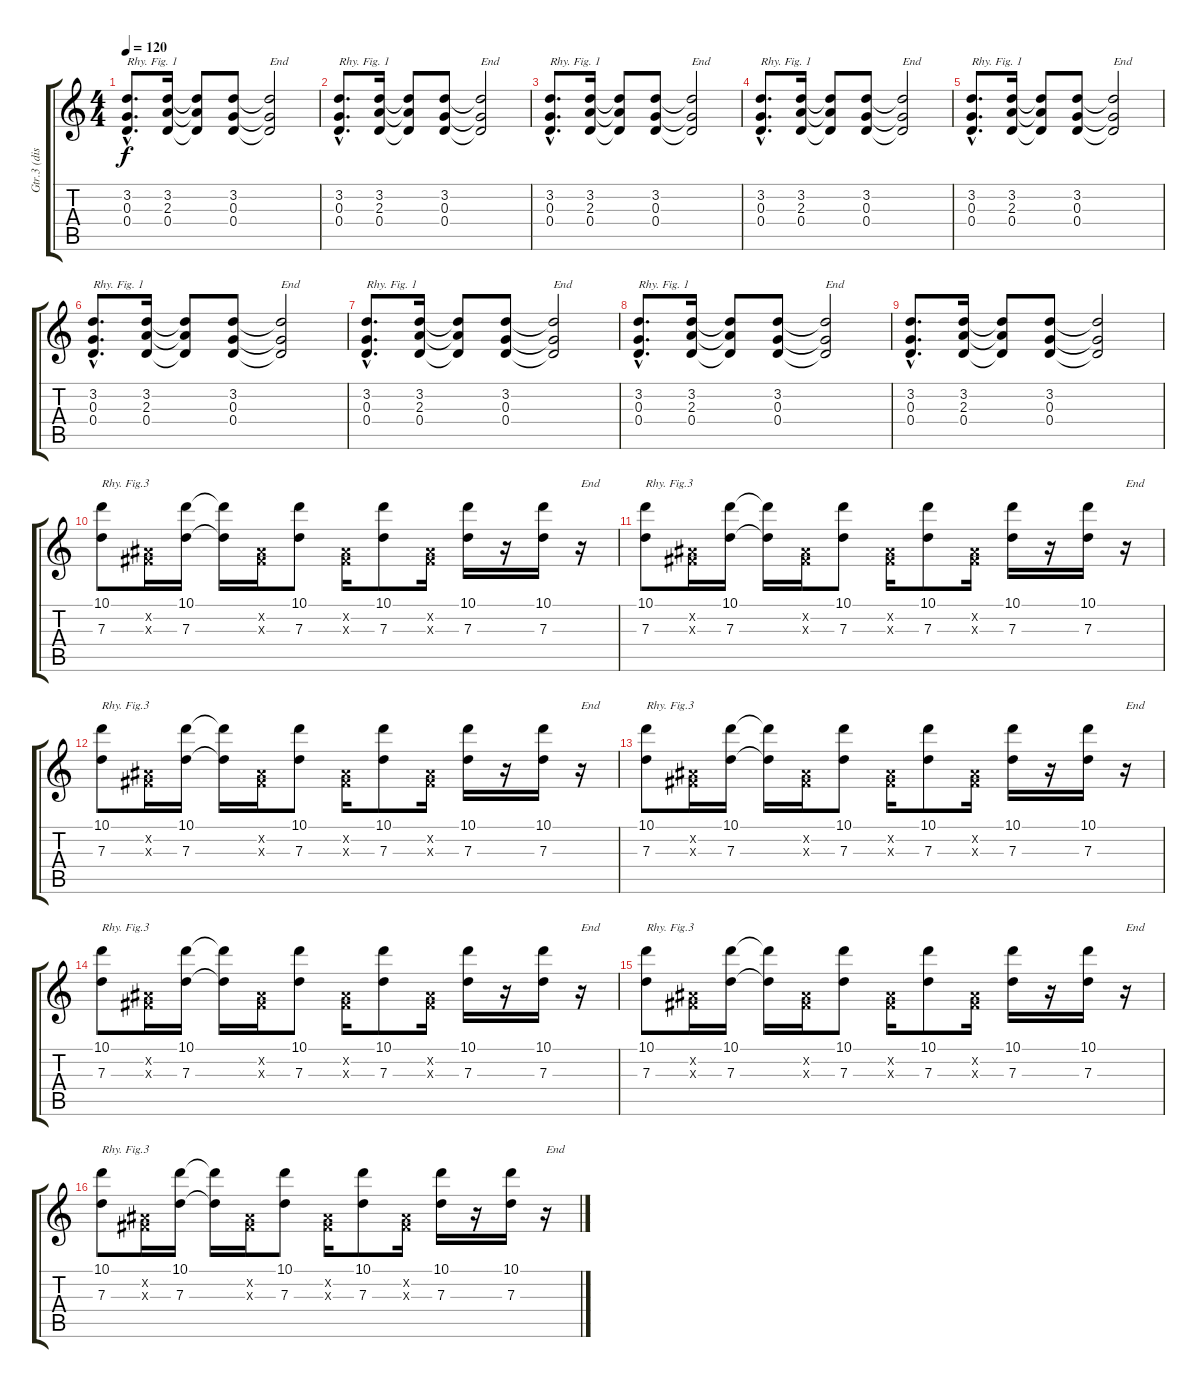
\track ("Gtr.3 (dist.)" "Gtr.3 (dis") {instrument distortionguitar}
\staff {score tabs}
\tuning (E4 B3 G3 D3 A2 E2) {hide}
\ts (4 4)
\tempo 120
\clef g2
\ks c
(3.2{hac} 0.3{hac} 0.4{hac}).8{d txt "Rhy. Fig. 1" dy f} (3.2 2.3 0.4).16 (3.2{t} 2.3{t} 0.4{t}).8 (3.2 0.3 0.4).8 (3.2{t} 0.3{t} 0.4{t}).2{txt "End"} |
(3.2{hac} 0.3{hac} 0.4{hac}).8{d txt "Rhy. Fig. 1"} (3.2 2.3 0.4).16 (3.2{t} 2.3{t} 0.4{t}).8 (3.2 0.3 0.4).8 (3.2{t} 0.3{t} 0.4{t}).2{txt "End"} |
(3.2{hac} 0.3{hac} 0.4{hac}).8{d txt "Rhy. Fig. 1"} (3.2 2.3 0.4).16 (3.2{t} 2.3{t} 0.4{t}).8 (3.2 0.3 0.4).8 (3.2{t} 0.3{t} 0.4{t}).2{txt "End"} |
(3.2{hac} 0.3{hac} 0.4{hac}).8{d txt "Rhy. Fig. 1"} (3.2 2.3 0.4).16 (3.2{t} 2.3{t} 0.4{t}).8 (3.2 0.3 0.4).8 (3.2{t} 0.3{t} 0.4{t}).2{txt "End"} |
(3.2{hac} 0.3{hac} 0.4{hac}).8{d txt "Rhy. Fig. 1"} (3.2 2.3 0.4).16 (3.2{t} 2.3{t} 0.4{t}).8 (3.2 0.3 0.4).8 (3.2{t} 0.3{t} 0.4{t}).2{txt "End"} |
(3.2{hac} 0.3{hac} 0.4{hac}).8{d txt "Rhy. Fig. 1"} (3.2 2.3 0.4).16 (3.2{t} 2.3{t} 0.4{t}).8 (3.2 0.3 0.4).8 (3.2{t} 0.3{t} 0.4{t}).2{txt "End"} |
(3.2{hac} 0.3{hac} 0.4{hac}).8{d txt "Rhy. Fig. 1"} (3.2 2.3 0.4).16 (3.2{t} 2.3{t} 0.4{t}).8 (3.2 0.3 0.4).8 (3.2{t} 0.3{t} 0.4{t}).2{txt "End"} |
(3.2{hac} 0.3{hac} 0.4{hac}).8{d txt "Rhy. Fig. 1"} (3.2 2.3 0.4).16 (3.2{t} 2.3{t} 0.4{t}).8 (3.2 0.3 0.4).8 (3.2{t} 0.3{t} 0.4{t}).2{txt "End"} |
(3.2{hac} 0.3{hac} 0.4{hac}).8{d} (3.2 2.3 0.4).16 (3.2{t} 2.3{t} 0.4{t}).8 (3.2 0.3 0.4).8 (3.2{t} 0.3{t} 0.4{t}).2 |
(10.1 7.3).8{txt "Rhy. Fig.3"} (-1.2{x} -1.3{x}).16 (10.1 7.3).16 (10.1{t} 7.3{t}).16 (-1.2{x} -1.3{x}).16 (10.1 7.3).8 (-1.2{x} -1.3{x}).16 (10.1 7.3).8 (-1.2{x} -1.3{x}).16 (10.1 7.3).16 r.16 (10.1 7.3).16 r.16{txt "End"} |
(10.1 7.3).8{txt "Rhy. Fig.3"} (-1.2{x} -1.3{x}).16 (10.1 7.3).16 (10.1{t} 7.3{t}).16 (-1.2{x} -1.3{x}).16 (10.1 7.3).8 (-1.2{x} -1.3{x}).16 (10.1 7.3).8 (-1.2{x} -1.3{x}).16 (10.1 7.3).16 r.16 (10.1 7.3).16 r.16{txt "End"} |
(10.1 7.3).8{txt "Rhy. Fig.3"} (-1.2{x} -1.3{x}).16 (10.1 7.3).16 (10.1{t} 7.3{t}).16 (-1.2{x} -1.3{x}).16 (10.1 7.3).8 (-1.2{x} -1.3{x}).16 (10.1 7.3).8 (-1.2{x} -1.3{x}).16 (10.1 7.3).16 r.16 (10.1 7.3).16 r.16{txt "End"} |
(10.1 7.3).8{txt "Rhy. Fig.3"} (-1.2{x} -1.3{x}).16 (10.1 7.3).16 (10.1{t} 7.3{t}).16 (-1.2{x} -1.3{x}).16 (10.1 7.3).8 (-1.2{x} -1.3{x}).16 (10.1 7.3).8 (-1.2{x} -1.3{x}).16 (10.1 7.3).16 r.16 (10.1 7.3).16 r.16{txt "End"} |
(10.1 7.3).8{txt "Rhy. Fig.3"} (-1.2{x} -1.3{x}).16 (10.1 7.3).16 (10.1{t} 7.3{t}).16 (-1.2{x} -1.3{x}).16 (10.1 7.3).8 (-1.2{x} -1.3{x}).16 (10.1 7.3).8 (-1.2{x} -1.3{x}).16 (10.1 7.3).16 r.16 (10.1 7.3).16 r.16{txt "End"} |
(10.1 7.3).8{txt "Rhy. Fig.3"} (-1.2{x} -1.3{x}).16 (10.1 7.3).16 (10.1{t} 7.3{t}).16 (-1.2{x} -1.3{x}).16 (10.1 7.3).8 (-1.2{x} -1.3{x}).16 (10.1 7.3).8 (-1.2{x} -1.3{x}).16 (10.1 7.3).16 r.16 (10.1 7.3).16 r.16{txt "End"} |
(10.1 7.3).8{txt "Rhy. Fig.3"} (-1.2{x} -1.3{x}).16 (10.1 7.3).16 (10.1{t} 7.3{t}).16 (-1.2{x} -1.3{x}).16 (10.1 7.3).8 (-1.2{x} -1.3{x}).16 (10.1 7.3).8 (-1.2{x} -1.3{x}).16 (10.1 7.3).16 r.16 (10.1 7.3).16 r.16{txt "End"}
